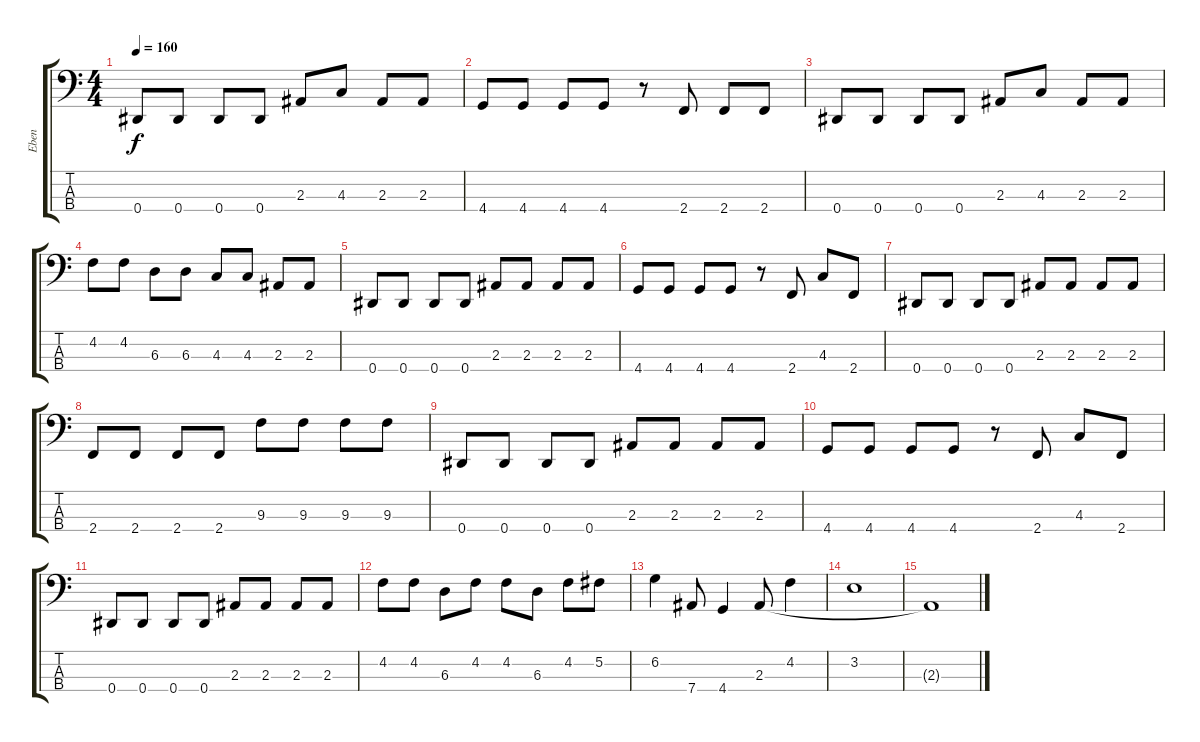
\track ("Eben" "Eben") {instrument electricbassfinger}
\staff {score tabs}
\tuning (Gb2 Db2 Ab1 Eb1) {hide}
\ts (4 4)
\tempo 160
\clef f4
\ks c
0.4.8{dy f} 0.4.8 0.4.8 0.4.8 2.3.8 4.3.8 2.3.8 2.3.8 |
4.4.8 4.4.8 4.4.8 4.4.8 r.8 2.4.8 2.4.8 2.4.8 |
0.4.8 0.4.8 0.4.8 0.4.8 2.3.8 4.3.8 2.3.8 2.3.8 |
4.2.8 4.2.8 6.3.8 6.3.8 4.3.8 4.3.8 2.3.8 2.3.8 |
0.4.8 0.4.8 0.4.8 0.4.8 2.3.8 2.3.8 2.3.8 2.3.8 |
4.4.8 4.4.8 4.4.8 4.4.8 r.8 2.4.8 4.3.8 2.4.8 |
0.4.8 0.4.8 0.4.8 0.4.8 2.3.8 2.3.8 2.3.8 2.3.8 |
2.4.8 2.4.8 2.4.8 2.4.8 9.3.8 9.3.8 9.3.8 9.3.8 |
0.4.8 0.4.8 0.4.8 0.4.8 2.3.8 2.3.8 2.3.8 2.3.8 |
4.4.8 4.4.8 4.4.8 4.4.8 r.8 2.4.8 4.3.8 2.4.8 |
0.4.8 0.4.8 0.4.8 0.4.8 2.3.8 2.3.8 2.3.8 2.3.8 |
4.2.8 4.2.8 6.3.8 4.2.8 4.2.8 6.3.8 4.2.8 5.2.8 |
6.2.4 7.4.8 4.4.4 2.3.8 4.2.4 |
3.2.1 |
2.3{t}.1
